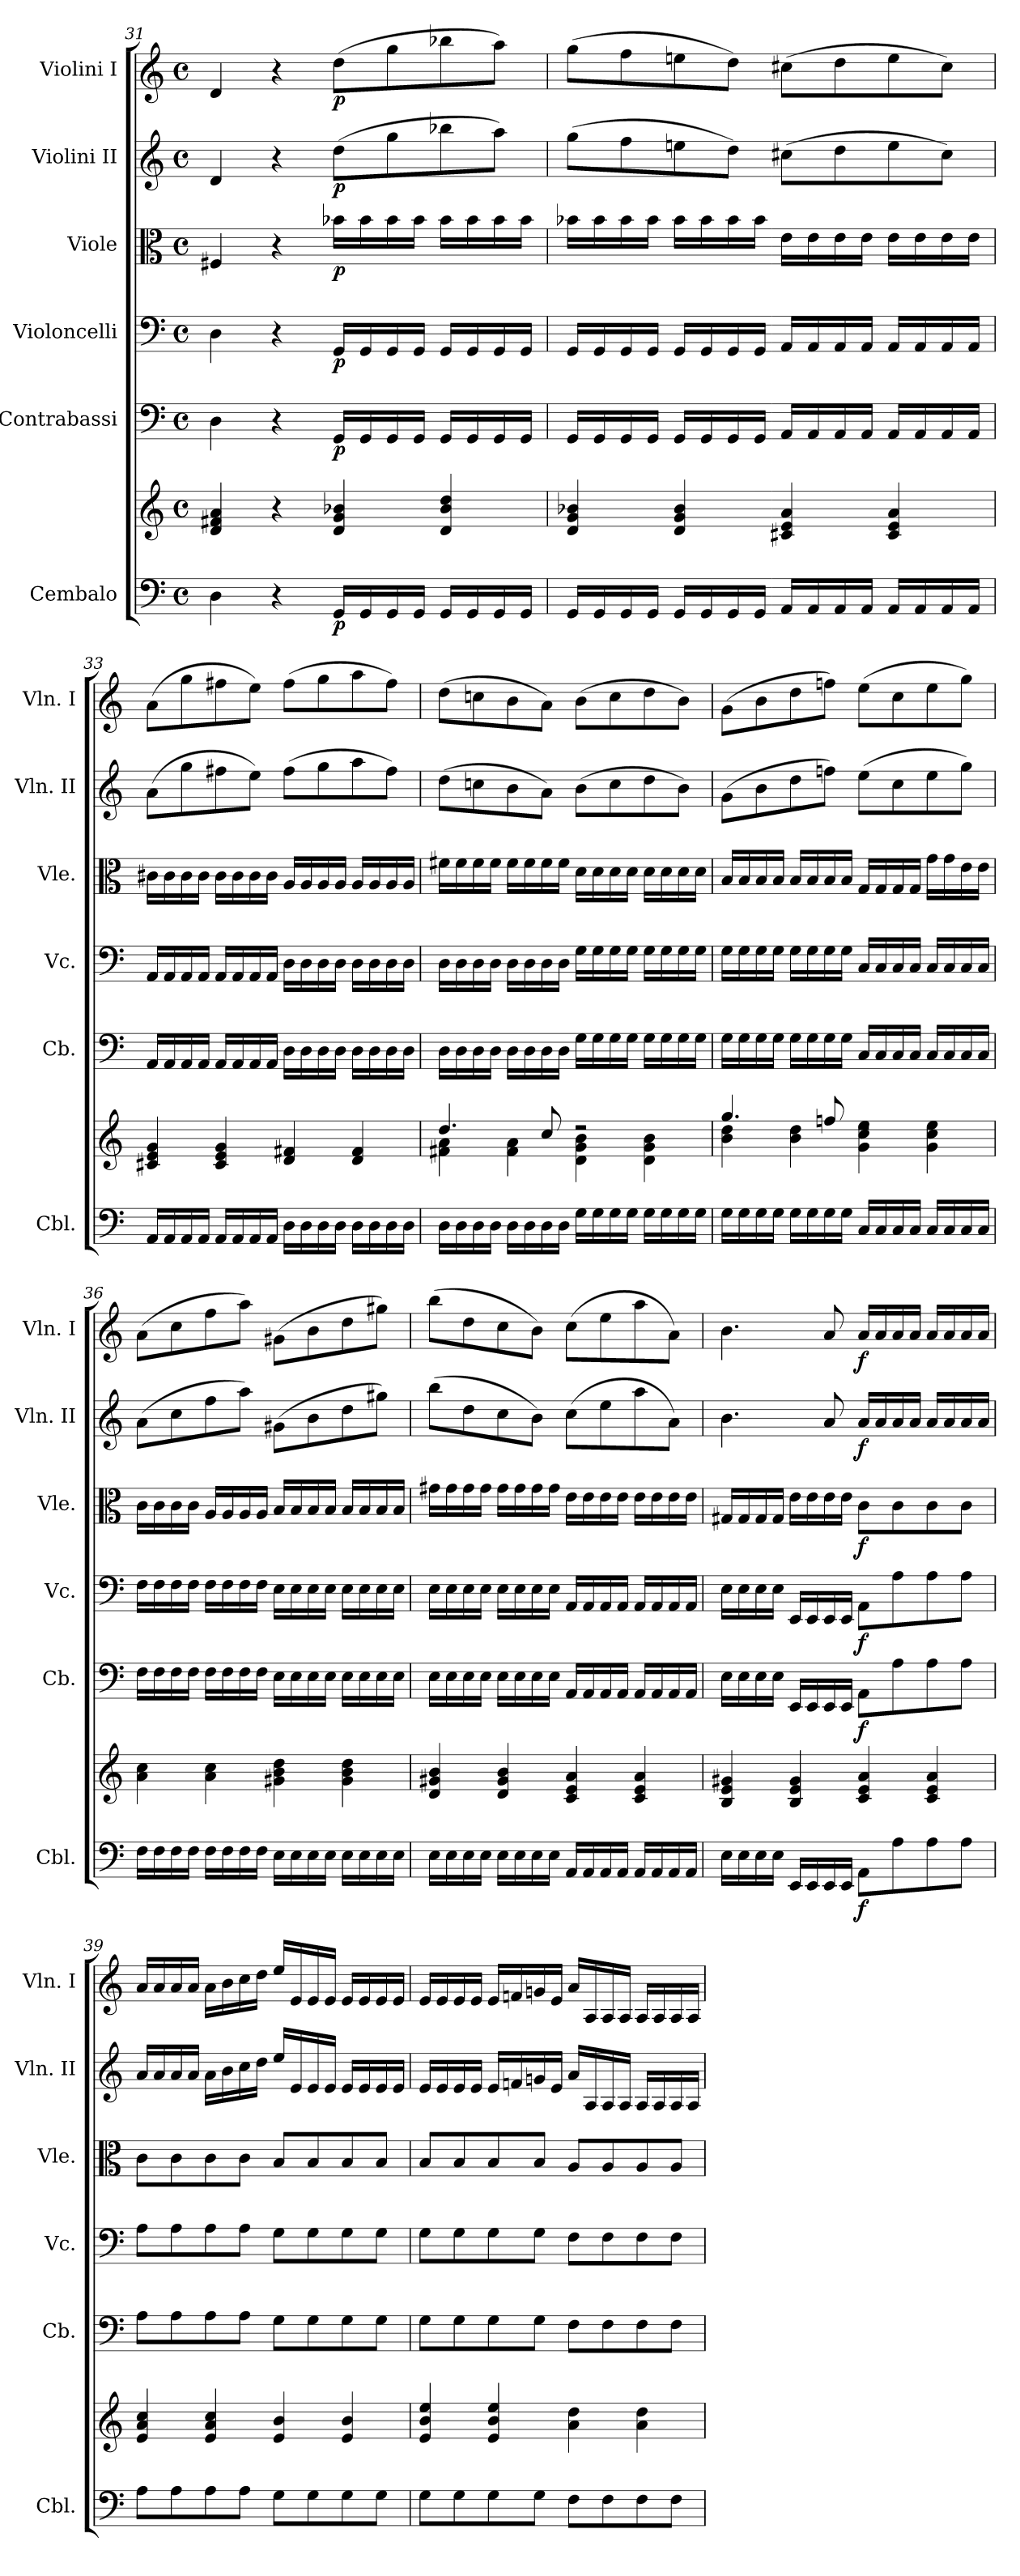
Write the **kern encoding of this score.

**kern	**kern	**dynam	**kern	**dynam	**kern	**dynam	**kern	**dynam	**kern	**dynam	**kern	**dynam
*part6	*part6	*part6	*part5	*part5	*part4	*part4	*part3	*part3	*part2	*part2	*part1	*part1
*staff7	*staff6	*staff6/7	*staff5	*staff5	*staff4	*staff4	*staff3	*staff3	*staff2	*staff2	*staff1	*staff1
*I"Cembalo	*	*	*I"Contrabassi	*	*I"Violoncelli	*	*I"Viole	*	*I"Violini II	*	*I"Violini I	*
*I'Cbl.	*	*	*I'Cb.	*	*I'Vc.	*	*I'Vle.	*	*I'Vln. II	*	*I'Vln. I	*
*clefF4	*clefG2	*	*clefF4	*	*clefF4	*	*clefC3	*	*clefG2	*	*clefG2	*
*	*	*	*ITrd7c12	*	*	*	*	*	*	*	*	*
*k[]	*k[]	*	*k[]	*	*k[]	*	*k[]	*	*k[]	*	*k[]	*
*M4/4	*M4/4	*	*M4/4	*	*M4/4	*	*M4/4	*	*M4/4	*	*M4/4	*
*met(c)	*met(c)	*	*met(c)	*	*met(c)	*	*met(c)	*	*met(c)	*	*met(c)	*
=31	=31	=31	=31	=31	=31	=31	=31	=31	=31	=31	=31	=31
4D\	4d/ 4f#X/ 4a/	.	4DD\	.	4D\	.	4F#X/	.	4d/	.	4d/	.
4r	4r	.	4r	.	4r	.	4r	.	4r	.	4r	.
!	!	!LO:DY:b=2	!	!LO:DY:b	!	!LO:DY:b	!	!LO:DY:b	!	!LO:DY:b	!	!LO:DY:b
16GG/LL	4d/ 4g/ 4b-X/	p	16GGG/LL	p	16GG/LL	p	16b-X\LL	p	(>8dd\L	p	(>8dd\L	p
16GG/	.	.	16GGG/	.	16GG/	.	16b-\	.	.	.	.	.
16GG/	.	.	16GGG/	.	16GG/	.	16b-\	.	8gg\	.	8gg\	.
16GG/JJ	.	.	16GGG/JJ	.	16GG/JJ	.	16b-\JJ	.	.	.	.	.
16GG/LL	4d/ 4b-/ 4dd/	.	16GGG/LL	.	16GG/LL	.	16b-\LL	.	8bb-X\	.	8bb-X\	.
16GG/	.	.	16GGG/	.	16GG/	.	16b-\	.	.	.	.	.
16GG/	.	.	16GGG/	.	16GG/	.	16b-\	.	8aa\J)	.	8aa\J)	.
16GG/JJ	.	.	16GGG/JJ	.	16GG/JJ	.	16b-\JJ	.	.	.	.	.
!!LO:PB:g=z
=32	=32	=32	=32	=32	=32	=32	=32	=32	=32	=32	=32	=32
16GG/LL	4d/ 4g/ 4b-X/	.	16GGG/LL	.	16GG/LL	.	16b-X\LL	.	(>8gg\L	.	(>8gg\L	.
16GG/	.	.	16GGG/	.	16GG/	.	16b-\	.	.	.	.	.
16GG/	.	.	16GGG/	.	16GG/	.	16b-\	.	8ff\	.	8ff\	.
16GG/JJ	.	.	16GGG/JJ	.	16GG/JJ	.	16b-\JJ	.	.	.	.	.
16GG/LL	4d/ 4g/ 4b-/	.	16GGG/LL	.	16GG/LL	.	16b-\LL	.	8eeni\	.	8eeni\	.
16GG/	.	.	16GGG/	.	16GG/	.	16b-\	.	.	.	.	.
16GG/	.	.	16GGG/	.	16GG/	.	16b-\	.	8dd\J)	.	8dd\J)	.
16GG/JJ	.	.	16GGG/JJ	.	16GG/JJ	.	16b-\JJ	.	.	.	.	.
16AA/LL	4c#X/ 4e/ 4a/	.	16AAA/LL	.	16AA/LL	.	16e\LL	.	(>8cc#X\L	.	(>8cc#X\L	.
16AA/	.	.	16AAA/	.	16AA/	.	16e\	.	.	.	.	.
16AA/	.	.	16AAA/	.	16AA/	.	16e\	.	8dd\	.	8dd\	.
16AA/JJ	.	.	16AAA/JJ	.	16AA/JJ	.	16e\JJ	.	.	.	.	.
16AA/LL	4c#/ 4e/ 4a/	.	16AAA/LL	.	16AA/LL	.	16e\LL	.	8ee\	.	8ee\	.
16AA/	.	.	16AAA/	.	16AA/	.	16e\	.	.	.	.	.
16AA/	.	.	16AAA/	.	16AA/	.	16e\	.	8cc#\J)	.	8cc#\J)	.
16AA/JJ	.	.	16AAA/JJ	.	16AA/JJ	.	16e\JJ	.	.	.	.	.
=33	=33	=33	=33	=33	=33	=33	=33	=33	=33	=33	=33	=33
16AA/LL	4c#X/ 4e/ 4g/	.	16AAA/LL	.	16AA/LL	.	16c#X\LL	.	(>8a\L	.	(>8a\L	.
16AA/	.	.	16AAA/	.	16AA/	.	16c#\	.	.	.	.	.
16AA/	.	.	16AAA/	.	16AA/	.	16c#\	.	8gg\	.	8gg\	.
16AA/JJ	.	.	16AAA/JJ	.	16AA/JJ	.	16c#\JJ	.	.	.	.	.
16AA/LL	4c#/ 4e/ 4g/	.	16AAA/LL	.	16AA/LL	.	16c#\LL	.	8ff#X\	.	8ff#X\	.
16AA/	.	.	16AAA/	.	16AA/	.	16c#\	.	.	.	.	.
16AA/	.	.	16AAA/	.	16AA/	.	16c#\	.	8ee\J)	.	8ee\J)	.
16AA/JJ	.	.	16AAA/JJ	.	16AA/JJ	.	16c#\JJ	.	.	.	.	.
16D\LL	4d/ 4f#X/	.	16DD\LL	.	16D\LL	.	16A/LL	.	(>8ff#\L	.	(>8ff#\L	.
16D\	.	.	16DD\	.	16D\	.	16A/	.	.	.	.	.
16D\	.	.	16DD\	.	16D\	.	16A/	.	8gg\	.	8gg\	.
16D\JJ	.	.	16DD\JJ	.	16D\JJ	.	16A/JJ	.	.	.	.	.
16D\LL	4d/ 4f#/	.	16DD\LL	.	16D\LL	.	16A/LL	.	8aa\	.	8aa\	.
16D\	.	.	16DD\	.	16D\	.	16A/	.	.	.	.	.
16D\	.	.	16DD\	.	16D\	.	16A/	.	8ff#\J)	.	8ff#\J)	.
16D\JJ	.	.	16DD\JJ	.	16D\JJ	.	16A/JJ	.	.	.	.	.
!!LO:PB:g=z
=34	=34	=34	=34	=34	=34	=34	=34	=34	=34	=34	=34	=34
*	*^	*	*	*	*	*	*	*	*	*	*	*
16D\LL	4.dd/	4f#X\ 4a\	.	16DD\LL	.	16D\LL	.	16f#X\LL	.	(>8dd\L	.	(>8dd\L	.
16D\	.	.	.	16DD\	.	16D\	.	16f#\	.	.	.	.	.
16D\	.	.	.	16DD\	.	16D\	.	16f#\	.	8ccni\	.	8ccni\	.
16D\JJ	.	.	.	16DD\JJ	.	16D\JJ	.	16f#\JJ	.	.	.	.	.
16D\LL	.	4f#\ 4a\	.	16DD\LL	.	16D\LL	.	16f#\LL	.	8b\	.	8b\	.
16D\	.	.	.	16DD\	.	16D\	.	16f#\	.	.	.	.	.
16D\	8cc/	.	.	16DD\	.	16D\	.	16f#\	.	8a\J)	.	8a\J)	.
16D\JJ	.	.	.	16DD\JJ	.	16D\JJ	.	16f#\JJ	.	.	.	.	.
16G\LL	2rdd	4d\ 4g\ 4b\	.	16GG\LL	.	16G\LL	.	16d\LL	.	(>8b\L	.	(>8b\L	.
16G\	.	.	.	16GG\	.	16G\	.	16d\	.	.	.	.	.
16G\	.	.	.	16GG\	.	16G\	.	16d\	.	8cc\	.	8cc\	.
16G\JJ	.	.	.	16GG\JJ	.	16G\JJ	.	16d\JJ	.	.	.	.	.
16G\LL	.	4d\ 4g\ 4b\	.	16GG\LL	.	16G\LL	.	16d\LL	.	8dd\	.	8dd\	.
16G\	.	.	.	16GG\	.	16G\	.	16d\	.	.	.	.	.
16G\	.	.	.	16GG\	.	16G\	.	16d\	.	8b\J)	.	8b\J)	.
16G\JJ	.	.	.	16GG\JJ	.	16G\JJ	.	16d\JJ	.	.	.	.	.
=35	=35	=35	=35	=35	=35	=35	=35	=35	=35	=35	=35	=35	=35
16G\LL	4.gg/	4b\ 4dd\	.	16GG\LL	.	16G\LL	.	16B/LL	.	(>8g\L	.	(>8g\L	.
16G\	.	.	.	16GG\	.	16G\	.	16B/	.	.	.	.	.
16G\	.	.	.	16GG\	.	16G\	.	16B/	.	8b\	.	8b\	.
16G\JJ	.	.	.	16GG\JJ	.	16G\JJ	.	16B/JJ	.	.	.	.	.
16G\LL	.	4b\ 4dd\	.	16GG\LL	.	16G\LL	.	16B/LL	.	8dd\	.	8dd\	.
16G\	.	.	.	16GG\	.	16G\	.	16B/	.	.	.	.	.
16G\	8ffn/	.	.	16GG\	.	16G\	.	16B/	.	8ffni\J)	.	8ffni\J)	.
16G\JJ	.	.	.	16GG\JJ	.	16G\JJ	.	16B/JJ	.	.	.	.	.
16C/LL	2rdd	4g\ 4cc\ 4ee\	.	16CC/LL	.	16C/LL	.	16G/LL	.	(>8ee\L	.	(>8ee\L	.
16C/	.	.	.	16CC/	.	16C/	.	16G/	.	.	.	.	.
16C/	.	.	.	16CC/	.	16C/	.	16G/	.	8cc\	.	8cc\	.
16C/JJ	.	.	.	16CC/JJ	.	16C/JJ	.	16G/JJ	.	.	.	.	.
16C/LL	.	4g\ 4cc\ 4ee\	.	16CC/LL	.	16C/LL	.	16g\LL	.	8ee\	.	8ee\	.
16C/	.	.	.	16CC/	.	16C/	.	16g\	.	.	.	.	.
16C/	.	.	.	16CC/	.	16C/	.	16e\	.	8gg\J)	.	8gg\J)	.
16C/JJ	.	.	.	16CC/JJ	.	16C/JJ	.	16e\JJ	.	.	.	.	.
*	*v	*v	*	*	*	*	*	*	*	*	*	*	*
!!LO:PB:g=z
=36	=36	=36	=36	=36	=36	=36	=36	=36	=36	=36	=36	=36
16F\LL	4a\ 4cc\	.	16FF\LL	.	16F\LL	.	16c\LL	.	(>8a\L	.	(>8a\L	.
16F\	.	.	16FF\	.	16F\	.	16c\	.	.	.	.	.
16F\	.	.	16FF\	.	16F\	.	16c\	.	8cc\	.	8cc\	.
16F\JJ	.	.	16FF\JJ	.	16F\JJ	.	16c\JJ	.	.	.	.	.
16F\LL	4a\ 4cc\	.	16FF\LL	.	16F\LL	.	16A/LL	.	8ff\	.	8ff\	.
16F\	.	.	16FF\	.	16F\	.	16A/	.	.	.	.	.
16F\	.	.	16FF\	.	16F\	.	16A/	.	8aa\J)	.	8aa\J)	.
16F\JJ	.	.	16FF\JJ	.	16F\JJ	.	16A/JJ	.	.	.	.	.
16E\LL	4g#X\ 4b\ 4dd\	.	16EE\LL	.	16E\LL	.	16B/LL	.	(>8g#X\L	.	(>8g#X\L	.
16E\	.	.	16EE\	.	16E\	.	16B/	.	.	.	.	.
16E\	.	.	16EE\	.	16E\	.	16B/	.	8b\	.	8b\	.
16E\JJ	.	.	16EE\JJ	.	16E\JJ	.	16B/JJ	.	.	.	.	.
16E\LL	4g#\ 4b\ 4dd\	.	16EE\LL	.	16E\LL	.	16B/LL	.	8dd\	.	8dd\	.
16E\	.	.	16EE\	.	16E\	.	16B/	.	.	.	.	.
16E\	.	.	16EE\	.	16E\	.	16B/	.	8gg#X\J)	.	8gg#X\J)	.
16E\JJ	.	.	16EE\JJ	.	16E\JJ	.	16B/JJ	.	.	.	.	.
=37	=37	=37	=37	=37	=37	=37	=37	=37	=37	=37	=37	=37
16E\LL	4d/ 4g#X/ 4b/	.	16EE\LL	.	16E\LL	.	16g#X\LL	.	(>8bb\L	.	(>8bb\L	.
16E\	.	.	16EE\	.	16E\	.	16g#\	.	.	.	.	.
16E\	.	.	16EE\	.	16E\	.	16g#\	.	8dd\	.	8dd\	.
16E\JJ	.	.	16EE\JJ	.	16E\JJ	.	16g#\JJ	.	.	.	.	.
16E\LL	4d/ 4g#/ 4b/	.	16EE\LL	.	16E\LL	.	16g#\LL	.	8cc\	.	8cc\	.
16E\	.	.	16EE\	.	16E\	.	16g#\	.	.	.	.	.
16E\	.	.	16EE\	.	16E\	.	16g#\	.	8b\J)	.	8b\J)	.
16E\JJ	.	.	16EE\JJ	.	16E\JJ	.	16g#\JJ	.	.	.	.	.
16AA/LL	4c/ 4e/ 4a/	.	16AAA/LL	.	16AA/LL	.	16e\LL	.	(>8cc\L	.	(>8cc\L	.
16AA/	.	.	16AAA/	.	16AA/	.	16e\	.	.	.	.	.
16AA/	.	.	16AAA/	.	16AA/	.	16e\	.	8ee\	.	8ee\	.
16AA/JJ	.	.	16AAA/JJ	.	16AA/JJ	.	16e\JJ	.	.	.	.	.
16AA/LL	4c/ 4e/ 4a/	.	16AAA/LL	.	16AA/LL	.	16e\LL	.	8aa\	.	8aa\	.
16AA/	.	.	16AAA/	.	16AA/	.	16e\	.	.	.	.	.
16AA/	.	.	16AAA/	.	16AA/	.	16e\	.	8a\J)	.	8a\J)	.
16AA/JJ	.	.	16AAA/JJ	.	16AA/JJ	.	16e\JJ	.	.	.	.	.
!!LO:PB:g=z
=38	=38	=38	=38	=38	=38	=38	=38	=38	=38	=38	=38	=38
16E\LL	4B/ 4e/ 4g#X/	.	16EE\LL	.	16E\LL	.	16G#X/LL	.	4.b\	.	4.b\	.
16E\	.	.	16EE\	.	16E\	.	16G#/	.	.	.	.	.
16E\	.	.	16EE\	.	16E\	.	16G#/	.	.	.	.	.
16E\JJ	.	.	16EE\JJ	.	16E\JJ	.	16G#/JJ	.	.	.	.	.
16EE/LL	4B/ 4e/ 4g#/	.	16EEE/LL	.	16EE/LL	.	16e\LL	.	.	.	.	.
16EE/	.	.	16EEE/	.	16EE/	.	16e\	.	.	.	.	.
16EE/	.	.	16EEE/	.	16EE/	.	16e\	.	8a/	.	8a/	.
16EE/JJ	.	.	16EEE/JJ	.	16EE/JJ	.	16e\JJ	.	.	.	.	.
!	!	!LO:DY:b=2	!	!LO:DY:b	!	!LO:DY:b	!	!LO:DY:b	!	!LO:DY:b	!	!LO:DY:b
8AA\L	4c/ 4e/ 4a/	f	8AAA\L	f	8AA\L	f	8c\L	f	16a/LL	f	16a/LL	f
.	.	.	.	.	.	.	.	.	16a/	.	16a/	.
8A\	.	.	8AA\	.	8A\	.	8c\	.	16a/	.	16a/	.
.	.	.	.	.	.	.	.	.	16a/JJ	.	16a/JJ	.
8A\	4c/ 4e/ 4a/	.	8AA\	.	8A\	.	8c\	.	16a/LL	.	16a/LL	.
.	.	.	.	.	.	.	.	.	16a/	.	16a/	.
8A\J	.	.	8AA\J	.	8A\J	.	8c\J	.	16a/	.	16a/	.
.	.	.	.	.	.	.	.	.	16a/JJ	.	16a/JJ	.
=39	=39	=39	=39	=39	=39	=39	=39	=39	=39	=39	=39	=39
8A\L	4e/ 4a/ 4cc/	.	8AA\L	.	8A\L	.	8c\L	.	16a/LL	.	16a/LL	.
.	.	.	.	.	.	.	.	.	16a/	.	16a/	.
8A\	.	.	8AA\	.	8A\	.	8c\	.	16a/	.	16a/	.
.	.	.	.	.	.	.	.	.	16a/JJ	.	16a/JJ	.
8A\	4e/ 4a/ 4cc/	.	8AA\	.	8A\	.	8c\	.	16a\LL	.	16a\LL	.
.	.	.	.	.	.	.	.	.	16b\	.	16b\	.
8A\J	.	.	8AA\J	.	8A\J	.	8c\J	.	16cc\	.	16cc\	.
.	.	.	.	.	.	.	.	.	16dd\JJ	.	16dd\JJ	.
8G\L	4e/ 4b/	.	8GG\L	.	8G\L	.	8B/L	.	16ee/LL	.	16ee/LL	.
.	.	.	.	.	.	.	.	.	16e/	.	16e/	.
8G\	.	.	8GG\	.	8G\	.	8B/	.	16e/	.	16e/	.
.	.	.	.	.	.	.	.	.	16e/JJ	.	16e/JJ	.
8G\	4e/ 4b/	.	8GG\	.	8G\	.	8B/	.	16e/LL	.	16e/LL	.
.	.	.	.	.	.	.	.	.	16e/	.	16e/	.
8G\J	.	.	8GG\J	.	8G\J	.	8B/J	.	16e/	.	16e/	.
.	.	.	.	.	.	.	.	.	16e/JJ	.	16e/JJ	.
!!LO:PB:g=z
=40	=40	=40	=40	=40	=40	=40	=40	=40	=40	=40	=40	=40
8G\L	4e/ 4b/ 4ee/	.	8GG\L	.	8G\L	.	8B/L	.	16e/LL	.	16e/LL	.
.	.	.	.	.	.	.	.	.	16e/	.	16e/	.
8G\	.	.	8GG\	.	8G\	.	8B/	.	16e/	.	16e/	.
.	.	.	.	.	.	.	.	.	16e/JJ	.	16e/JJ	.
8G\	4e/ 4b/ 4ee/	.	8GG\	.	8G\	.	8B/	.	16e/LL	.	16e/LL	.
.	.	.	.	.	.	.	.	.	16fn/	.	16fn/	.
8G\J	.	.	8GG\J	.	8G\J	.	8B/J	.	16gn/	.	16gn/	.
.	.	.	.	.	.	.	.	.	16e/JJ	.	16e/JJ	.
8F\L	4a\ 4dd\	.	8FF\L	.	8F\L	.	8A/L	.	16a/LL	.	16a/LL	.
.	.	.	.	.	.	.	.	.	16A/	.	16A/	.
8F\	.	.	8FF\	.	8F\	.	8A/	.	16A/	.	16A/	.
.	.	.	.	.	.	.	.	.	16A/JJ	.	16A/JJ	.
8F\	4a\ 4dd\	.	8FF\	.	8F\	.	8A/	.	16A/LL	.	16A/LL	.
.	.	.	.	.	.	.	.	.	16A/	.	16A/	.
8F\J	.	.	8FF\J	.	8F\J	.	8A/J	.	16A/	.	16A/	.
.	.	.	.	.	.	.	.	.	16A/JJ	.	16A/JJ	.
=	=	=	=	=	=	=	=	=	=	=	=	=
*-	*-	*-	*-	*-	*-	*-	*-	*-	*-	*-	*-	*-
